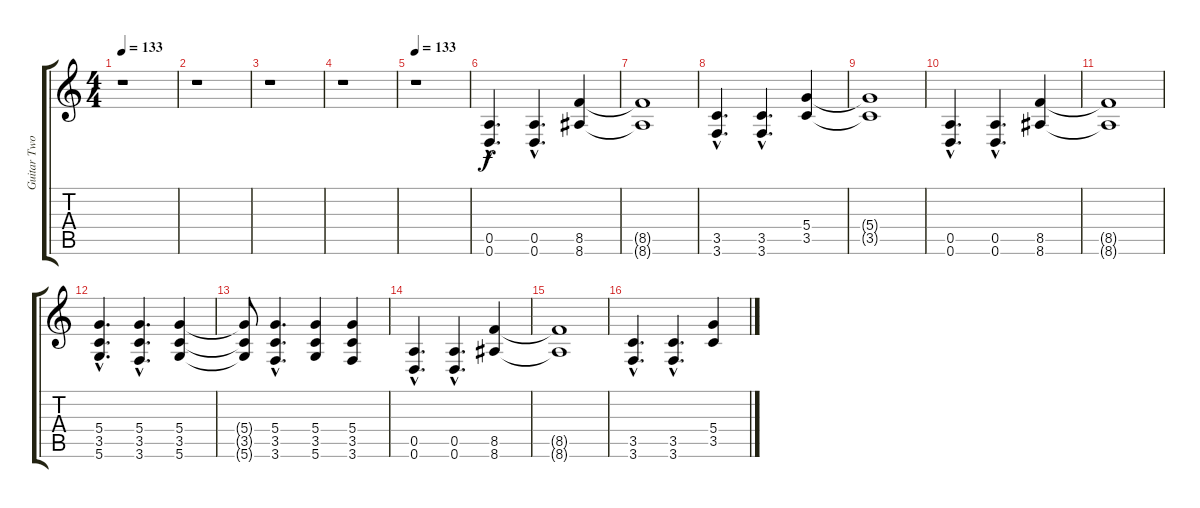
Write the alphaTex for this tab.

\track ("Guitar Two" "Guitar Two") {instrument distortionguitar}
\staff {score tabs}
\tuning (E4 B3 G3 D3 A2 D2) {hide}
\ts (4 4)
\tempo 133
\clef g2
\ks c
r.1{dy f} |
r.1 |
r.1 |
r.1 |
\tempo 133
r.1 |
(0.5{hac} 0.6{hac}).4{d} (0.5{hac} 0.6{hac}).4{d} (8.5 8.6).4 |
(8.5{t} 8.6{t}).1 |
(3.5{hac} 3.6{hac}).4{d} (3.5{hac} 3.6{hac}).4{d} (5.4 3.5).4 |
(5.4{t} 3.5{t}).1 |
(0.5{hac} 0.6{hac}).4{d} (0.5{hac} 0.6{hac}).4{d} (8.5 8.6).4 |
(8.5{t} 8.6{t}).1 |
(5.4{hac} 3.5{hac} 5.6{hac}).4{d} (5.4{hac} 3.5{hac} 3.6{hac}).4{d} (5.4 3.5 5.6).4 |
(5.4{t} 3.5{t} 5.6{t}).8 (5.4{hac} 3.5{hac} 3.6{hac}).4{d} (5.4 3.5 5.6).4 (5.4 3.5 3.6).4 |
(0.5{hac} 0.6{hac}).4{d} (0.5{hac} 0.6{hac}).4{d} (8.5 8.6).4 |
(8.5{t} 8.6{t}).1 |
(3.5{hac} 3.6{hac}).4{d} (3.5{hac} 3.6{hac}).4{d} (5.4 3.5).4
